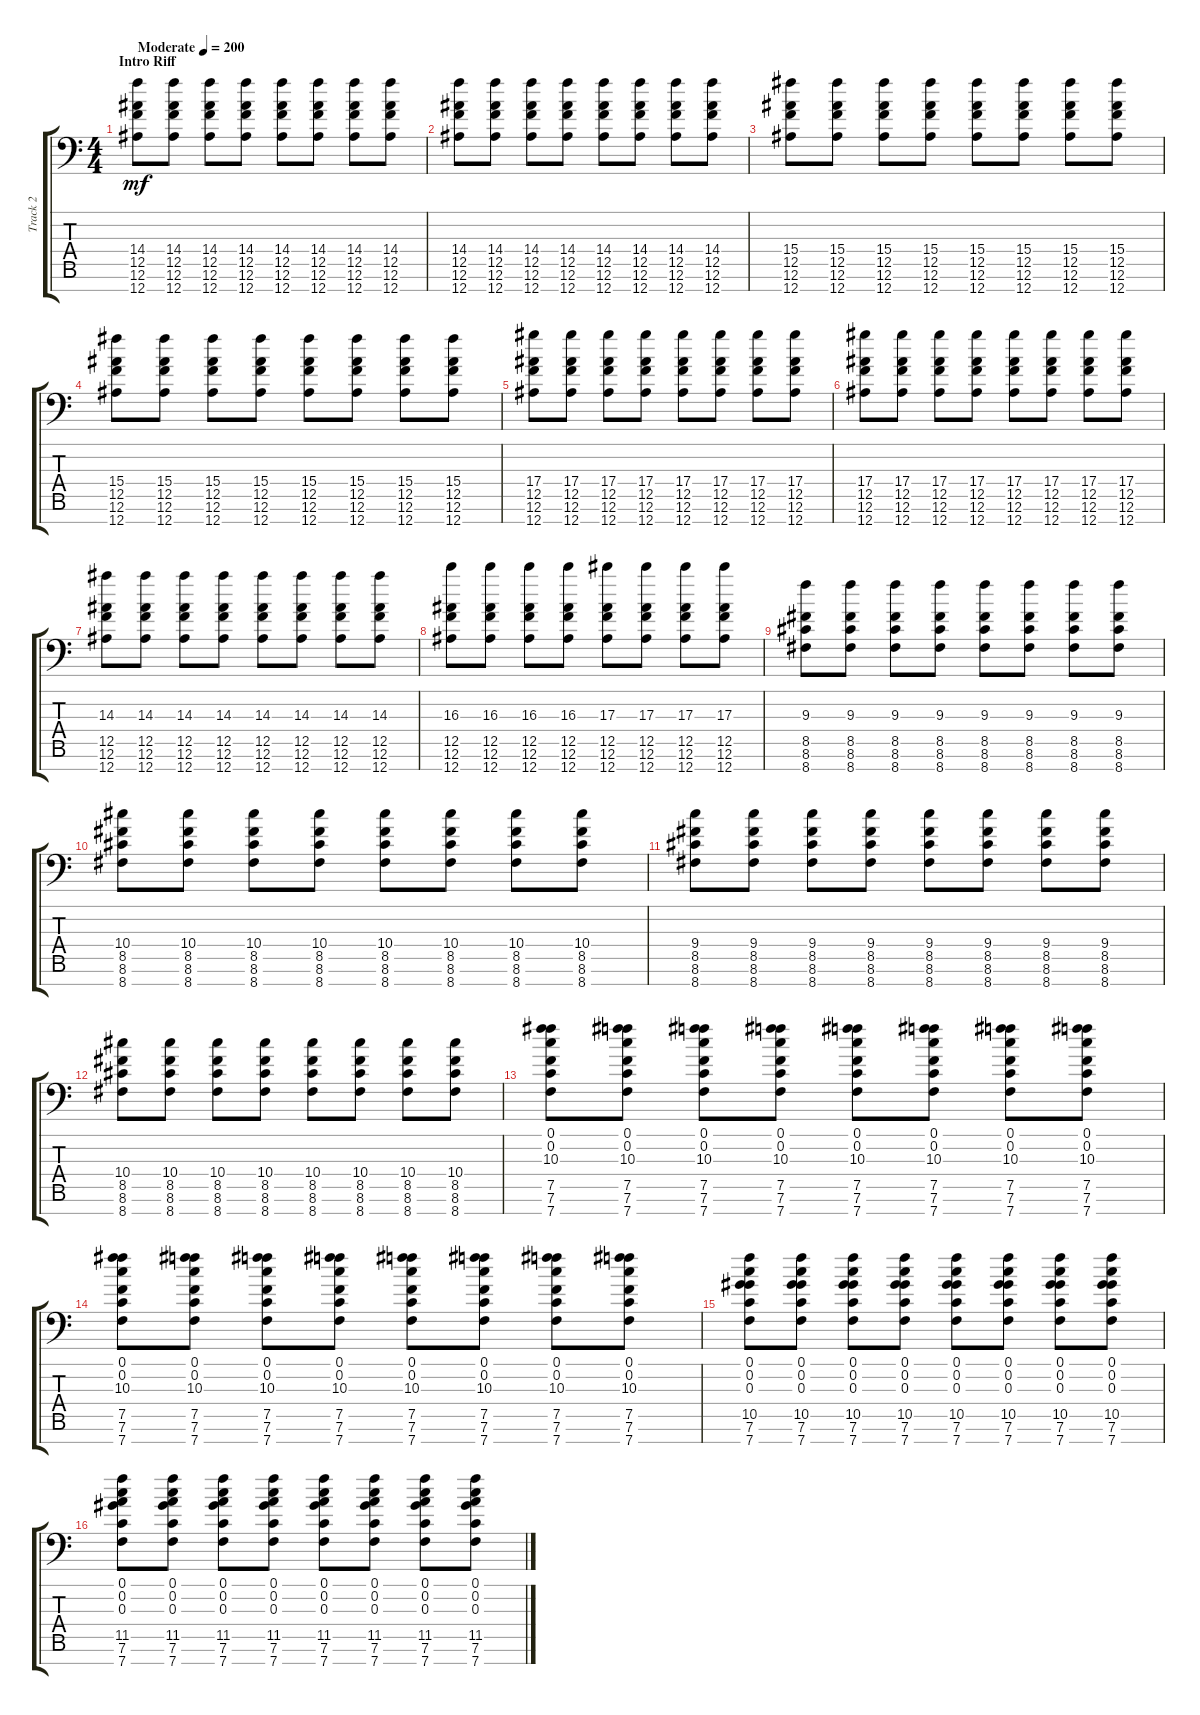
\track ("Track 2" "Track 2") {instrument distortionguitar}
\staff {score tabs}
\tuning (F4 C4 Ab3 Eb3 Bb2 F2 Bb1) {hide}
\ts (4 4)
\section ("" "Intro Riff")
\tempo (200 "Moderate")
\clef f4
\ks c
(14.4 12.5 12.6 12.7).8{dy mf instrument distortionguitar} (14.4 12.5 12.6 12.7).8 (14.4 12.5 12.6 12.7).8 (14.4 12.5 12.6 12.7).8 (14.4 12.5 12.6 12.7).8 (14.4 12.5 12.6 12.7).8 (14.4 12.5 12.6 12.7).8 (14.4 12.5 12.6 12.7).8 |
(14.4 12.5 12.6 12.7).8 (14.4 12.5 12.6 12.7).8 (14.4 12.5 12.6 12.7).8 (14.4 12.5 12.6 12.7).8 (14.4 12.5 12.6 12.7).8 (14.4 12.5 12.6 12.7).8 (14.4 12.5 12.6 12.7).8 (14.4 12.5 12.6 12.7).8 |
(15.4 12.5 12.6 12.7).8 (15.4 12.5 12.6 12.7).8 (15.4 12.5 12.6 12.7).8 (15.4 12.5 12.6 12.7).8 (15.4 12.5 12.6 12.7).8 (15.4 12.5 12.6 12.7).8 (15.4 12.5 12.6 12.7).8 (15.4 12.5 12.6 12.7).8 |
(15.4 12.5 12.6 12.7).8 (15.4 12.5 12.6 12.7).8 (15.4 12.5 12.6 12.7).8 (15.4 12.5 12.6 12.7).8 (15.4 12.5 12.6 12.7).8 (15.4 12.5 12.6 12.7).8 (15.4 12.5 12.6 12.7).8 (15.4 12.5 12.6 12.7).8 |
(17.4 12.5 12.6 12.7).8 (17.4 12.5 12.6 12.7).8 (17.4 12.5 12.6 12.7).8 (17.4 12.5 12.6 12.7).8 (17.4 12.5 12.6 12.7).8 (17.4 12.5 12.6 12.7).8 (17.4 12.5 12.6 12.7).8 (17.4 12.5 12.6 12.7).8 |
(17.4 12.5 12.6 12.7).8 (17.4 12.5 12.6 12.7).8 (17.4 12.5 12.6 12.7).8 (17.4 12.5 12.6 12.7).8 (17.4 12.5 12.6 12.7).8 (17.4 12.5 12.6 12.7).8 (17.4 12.5 12.6 12.7).8 (17.4 12.5 12.6 12.7).8 |
(14.3 12.5 12.6 12.7).8 (14.3 12.5 12.6 12.7).8 (14.3 12.5 12.6 12.7).8 (14.3 12.5 12.6 12.7).8 (14.3 12.5 12.6 12.7).8 (14.3 12.5 12.6 12.7).8 (14.3 12.5 12.6 12.7).8 (14.3 12.5 12.6 12.7).8 |
(16.3 12.5 12.6 12.7).8 (16.3 12.5 12.6 12.7).8 (16.3 12.5 12.6 12.7).8 (16.3 12.5 12.6 12.7).8 (17.3 12.5 12.6 12.7).8 (17.3 12.5 12.6 12.7).8 (17.3 12.5 12.6 12.7).8 (17.3 12.5 12.6 12.7).8 |
(9.3 8.5 8.6 8.7).8 (9.3 8.5 8.6 8.7).8 (9.3 8.5 8.6 8.7).8 (9.3 8.5 8.6 8.7).8 (9.3 8.5 8.6 8.7).8 (9.3 8.5 8.6 8.7).8 (9.3 8.5 8.6 8.7).8 (9.3 8.5 8.6 8.7).8 |
(10.4 8.5 8.6 8.7).8 (10.4 8.5 8.6 8.7).8 (10.4 8.5 8.6 8.7).8 (10.4 8.5 8.6 8.7).8 (10.4 8.5 8.6 8.7).8 (10.4 8.5 8.6 8.7).8 (10.4 8.5 8.6 8.7).8 (10.4 8.5 8.6 8.7).8 |
(9.4 8.5 8.6 8.7).8 (9.4 8.5 8.6 8.7).8 (9.4 8.5 8.6 8.7).8 (9.4 8.5 8.6 8.7).8 (9.4 8.5 8.6 8.7).8 (9.4 8.5 8.6 8.7).8 (9.4 8.5 8.6 8.7).8 (9.4 8.5 8.6 8.7).8 |
(10.4 8.5 8.6 8.7).8 (10.4 8.5 8.6 8.7).8 (10.4 8.5 8.6 8.7).8 (10.4 8.5 8.6 8.7).8 (10.4 8.5 8.6 8.7).8 (10.4 8.5 8.6 8.7).8 (10.4 8.5 8.6 8.7).8 (10.4 8.5 8.6 8.7).8 |
(0.1 0.2 10.3 7.5 7.6 7.7).8 (0.1 0.2 10.3 7.5 7.6 7.7).8 (0.1 0.2 10.3 7.5 7.6 7.7).8 (0.1 0.2 10.3 7.5 7.6 7.7).8 (0.1 0.2 10.3 7.5 7.6 7.7).8 (0.1 0.2 10.3 7.5 7.6 7.7).8 (0.1 0.2 10.3 7.5 7.6 7.7).8 (0.1 0.2 10.3 7.5 7.6 7.7).8 |
(0.1 0.2 10.3 7.5 7.6 7.7).8 (0.1 0.2 10.3 7.5 7.6 7.7).8 (0.1 0.2 10.3 7.5 7.6 7.7).8 (0.1 0.2 10.3 7.5 7.6 7.7).8 (0.1 0.2 10.3 7.5 7.6 7.7).8 (0.1 0.2 10.3 7.5 7.6 7.7).8 (0.1 0.2 10.3 7.5 7.6 7.7).8 (0.1 0.2 10.3 7.5 7.6 7.7).8 |
(0.1 0.2 0.3 10.5 7.6 7.7).8 (0.1 0.2 0.3 10.5 7.6 7.7).8 (0.1 0.2 0.3 10.5 7.6 7.7).8 (0.1 0.2 0.3 10.5 7.6 7.7).8 (0.1 0.2 0.3 10.5 7.6 7.7).8 (0.1 0.2 0.3 10.5 7.6 7.7).8 (0.1 0.2 0.3 10.5 7.6 7.7).8 (0.1 0.2 0.3 10.5 7.6 7.7).8 |
(0.1 0.2 0.3 11.5 7.6 7.7).8 (0.1 0.2 0.3 11.5 7.6 7.7).8 (0.1 0.2 0.3 11.5 7.6 7.7).8 (0.1 0.2 0.3 11.5 7.6 7.7).8 (0.1 0.2 0.3 11.5 7.6 7.7).8 (0.1 0.2 0.3 11.5 7.6 7.7).8 (0.1 0.2 0.3 11.5 7.6 7.7).8 (0.1 0.2 0.3 11.5 7.6 7.7).8
